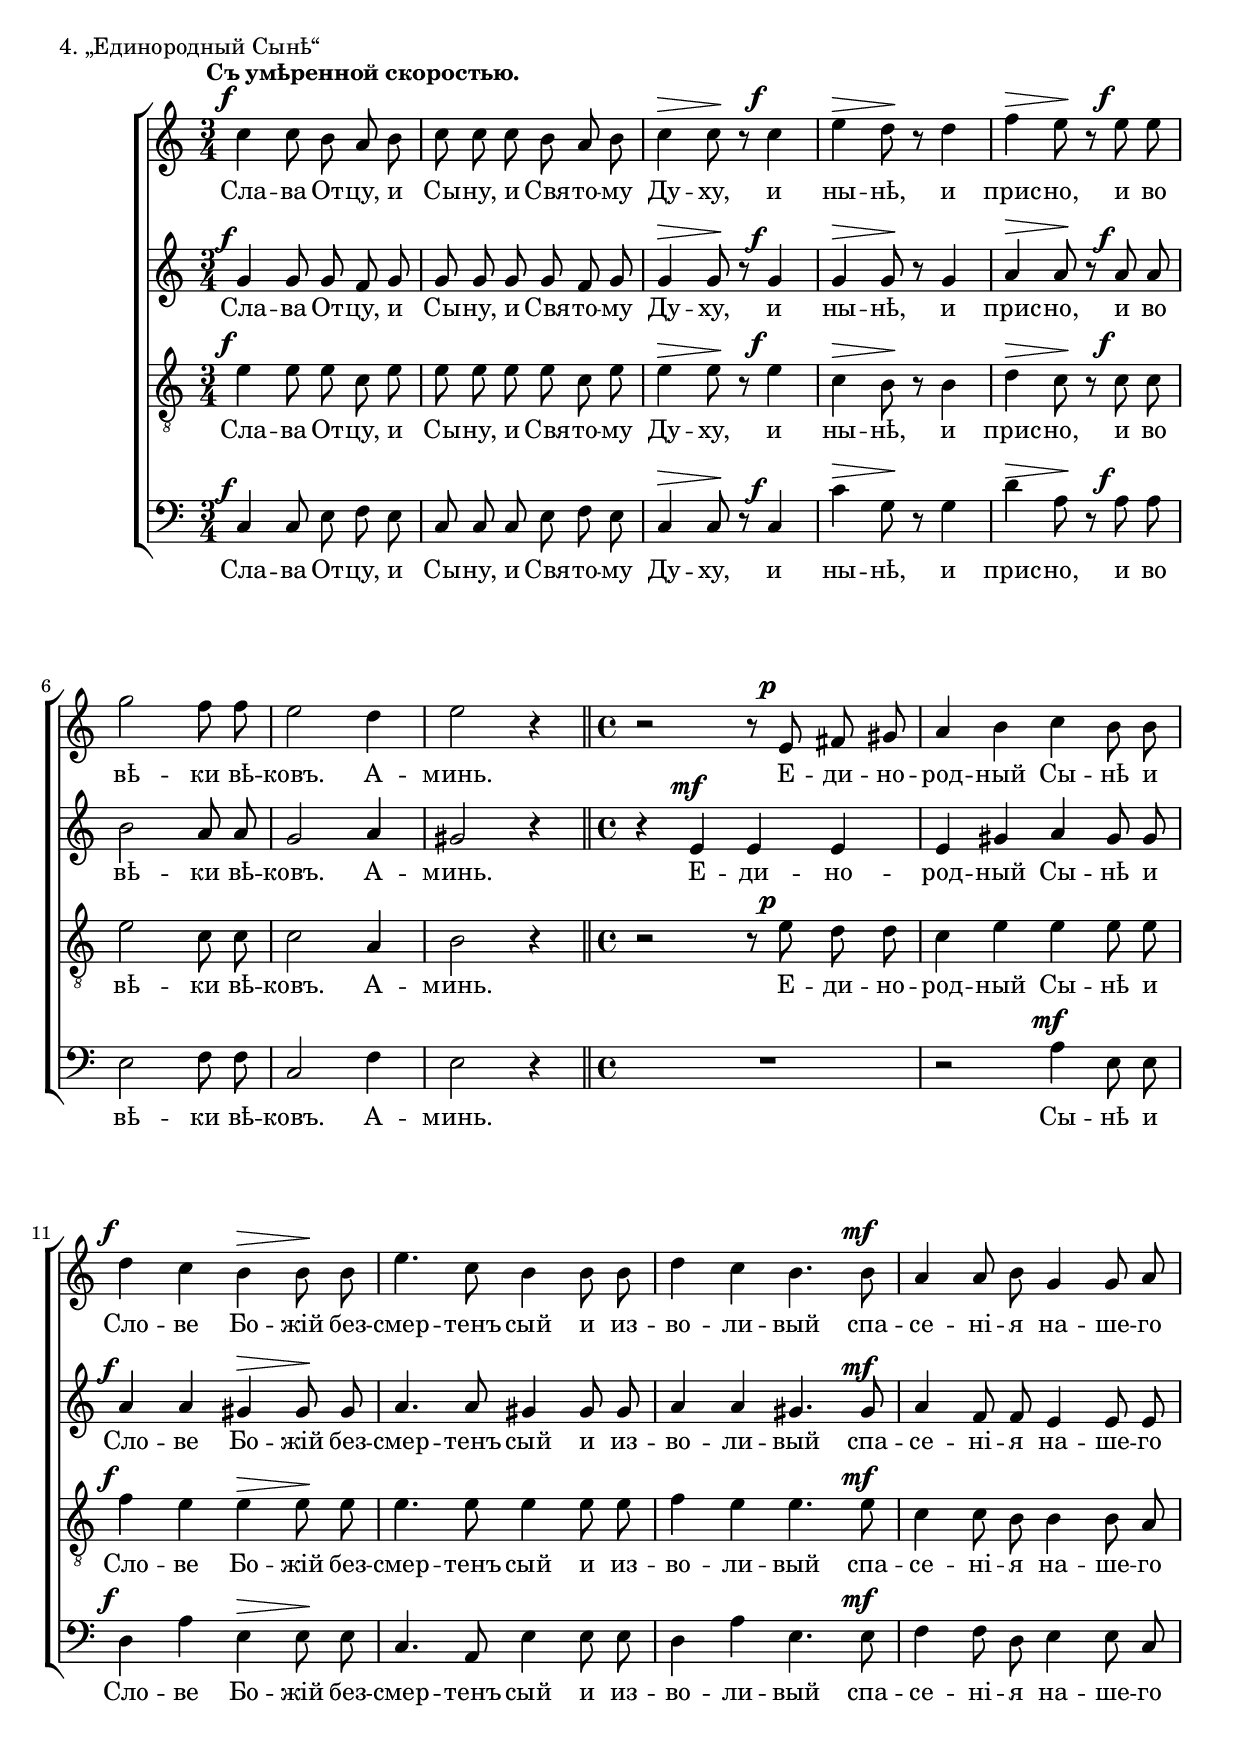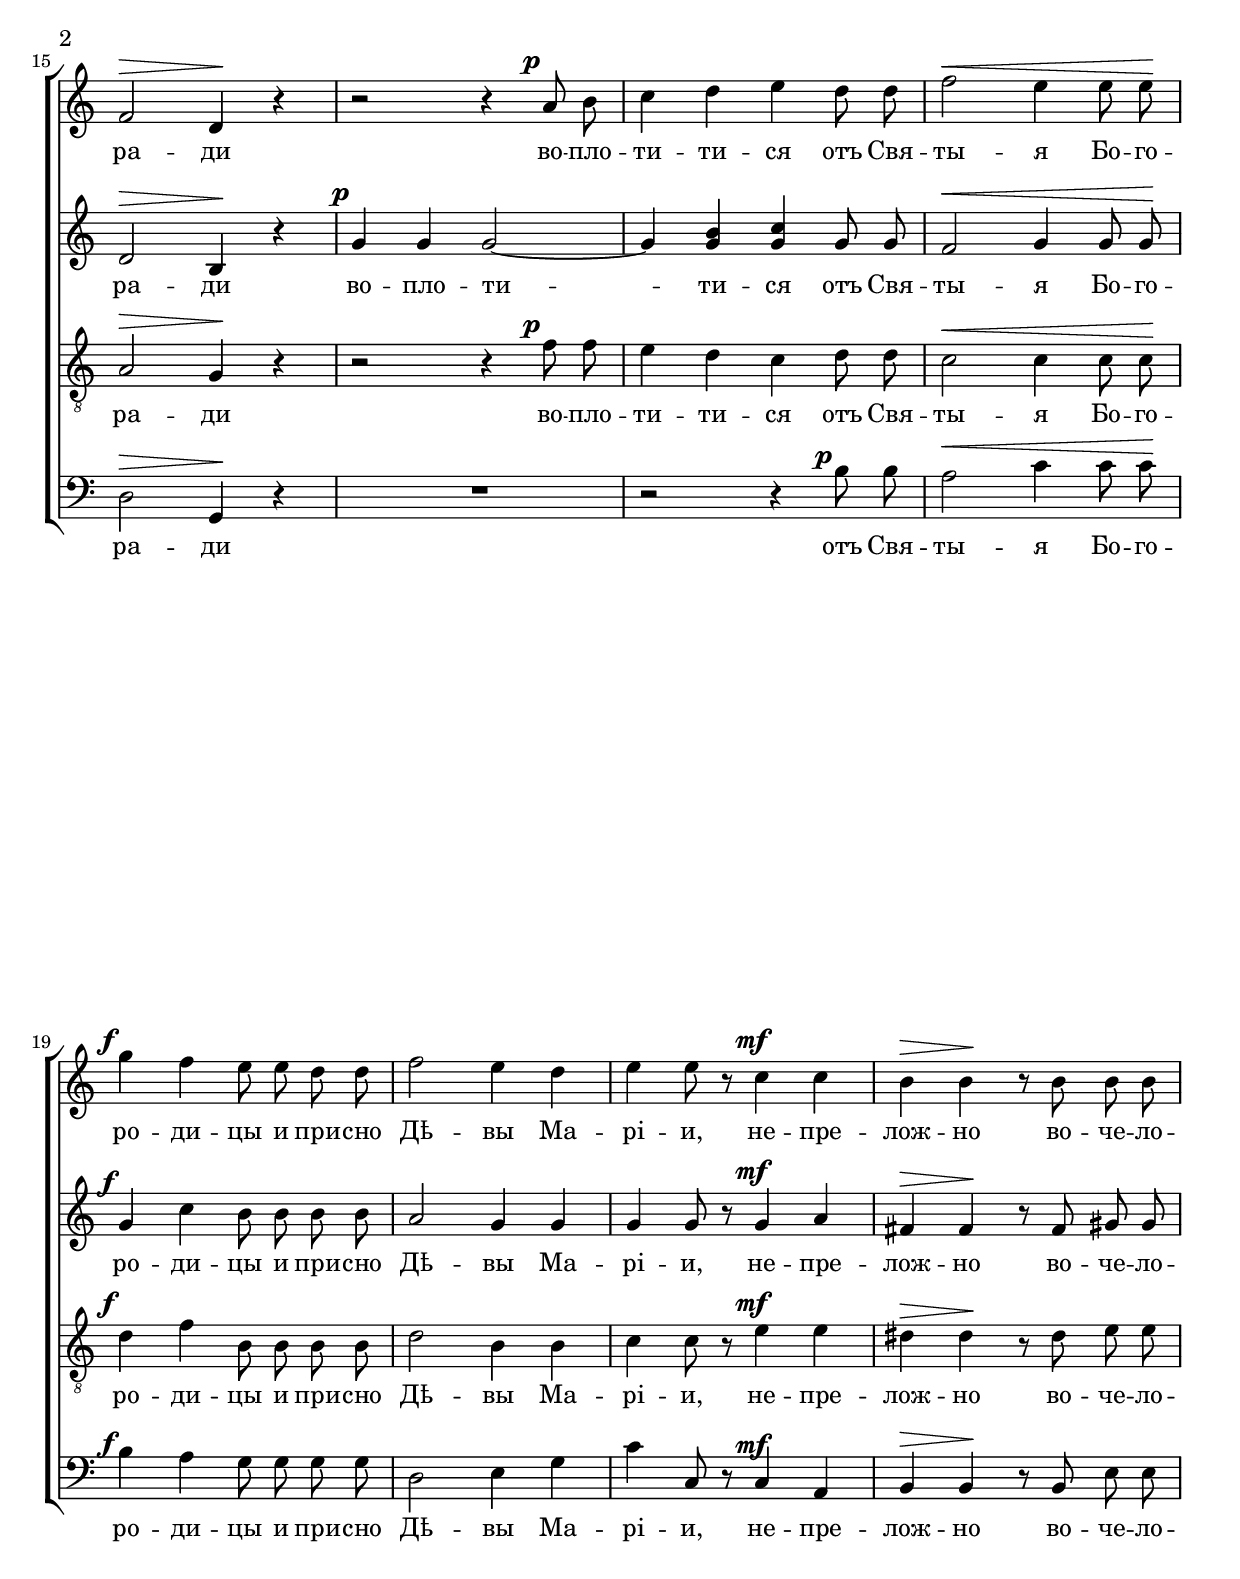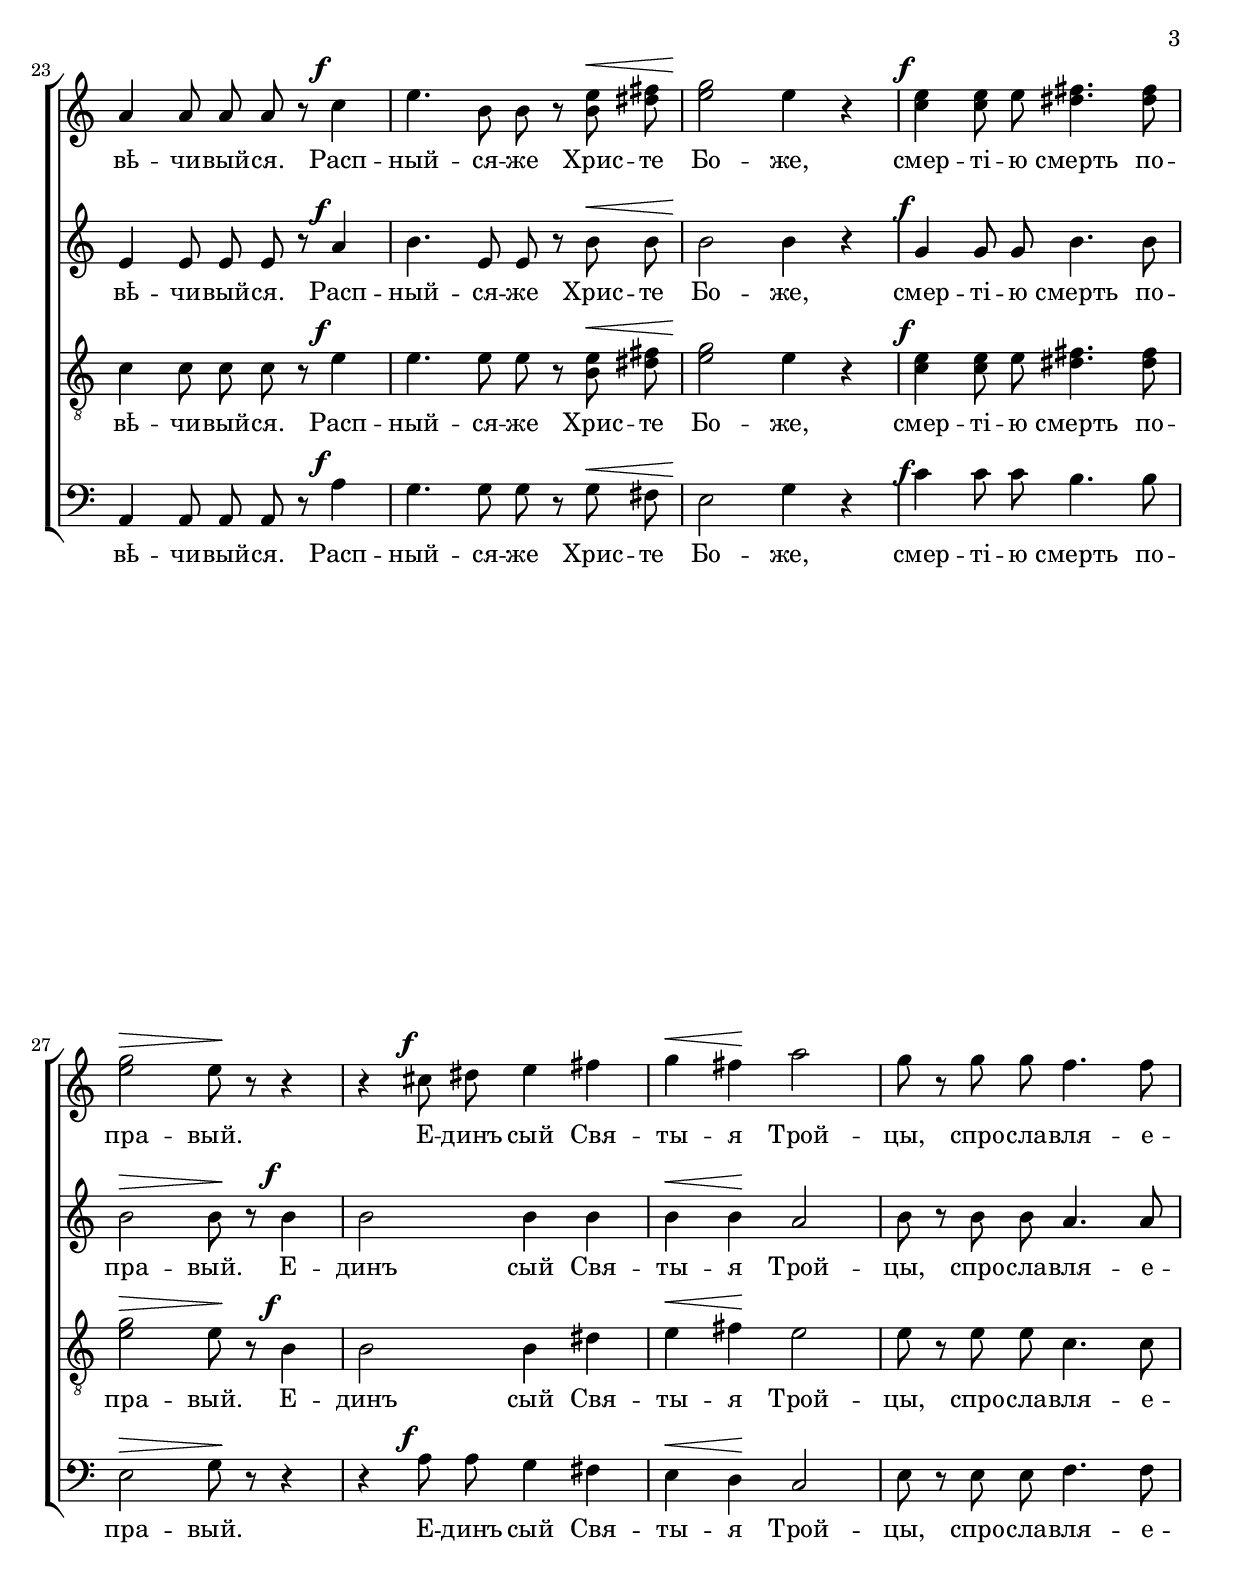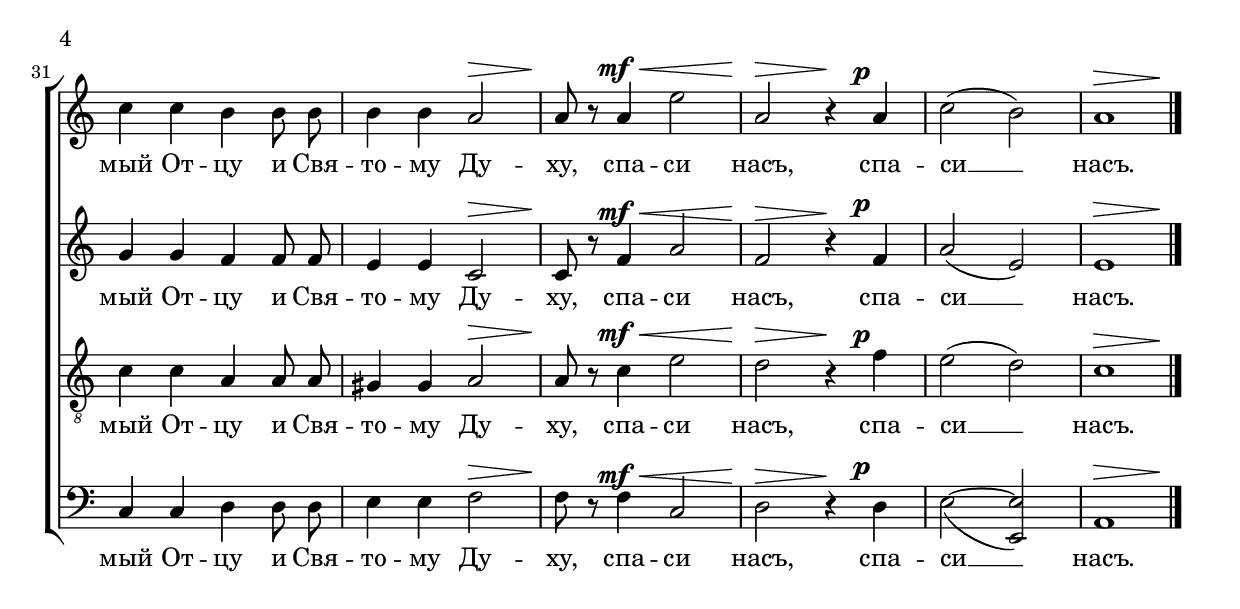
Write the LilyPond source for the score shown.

dtDown = { \once\override DynamicText #'extra-offset = #'(0 . -1) }
hpDown = { \once\override Hairpin #'extra-offset = #'(0 . -1) }

sopNotes = {
	\time 3/4
	s2.*0^\markup{"" \translate #'(-3 . 0) \bold "Съ умѣренной скоростью."}
	c''4\f c''8 b'8 a'8 b'8 | c''8 c''8 c''8 b'8 a'8 b'8 | c''4\> c''8\! r8 c''4\f | e''4\> d''8\! r8 d''4 |
	%5
	f''4\> e''8\! r8 e''8\f e''8 | g''2 f''8 f''8 | e''2 d''4 | e''2 r4 \bar "||"
	%9
	\time 4/4 r2 r8 e'8\p fis'8 gis'8 | a'4 b'4 c''4 b'8 b'8 | d''4\f c''4 b'4\> b'8\! b'8 |
	%12
	e''4. c''8 b'4 b'8 b'8 | d''4 c''4 b'4. b'8\mf | a'4 a'8 b'8 g'4 g'8 a'8 |
	%15
	f'2\> d'4\! r4 | r2 r4 a'8\p b'8 | c''4 d''4 e''4 d''8 d''8 | f''2\< e''4 e''8 e''8\! |
	%19
	g''4\f f''4 e''8 e''8 d''8 d''8 | f''2 e''4 d''4 | e''4 e''8 r8 c''4\mf c''4 | b'4\> b'4\! r8 b'8 b'8 b'8 |
	%23
	a'4 a'8 a'8 a'8 r8 c''4\f | e''4. b'8 b'8 r8 <b' e''>8\< <dis'' fis''>8 | <e'' g''>2\! e''4 r4 |
	%26
	<c'' e''>4\f <c'' e''>8 e''8 <dis'' fis''>4. <dis'' fis''>8 | <e'' g''>2\> e''8\! r8 r4 |
	%28
	r4 cis''8\f dis''8 e''4 fis''4 | g''4\< fis''4\! a''2 | g''8 r8 g''8 g''8 f''4. f''8 |
	%31
	c''4 c''4 b'4 b'8 b'8 | b'4 b'4 a'2\> | a'8\! r8 a'4\mf\< e''2 | a'2\!\> r4\! a'4\p |
	%35
	c''2( b'2) | << \context Voice = sopVoice { a'1 } \\ { s2.^\> s4\! } >> \bar "|."
}
altNotes = {
	\dtDown g'4\f g'8 g'8 f'8 g'8 | g'8 g'8 g'8 g'8 f'8 g'8 | g'4\> g'8\! r8 \dtDown g'4\f | g'4\> g'8\! r8 g'4 |
	a'4\> a'8\! r8 \dtDown a'8\f a'8 | b'2 a'8 a'8 | g'2 a'4 | gis'2 r4 | r4 e'4\mf e'4 e'4 | e'4 gis'4 a'4 gis'8 gis'8 |
	
	\dtDown a'4\f a'4 gis'4\> gis'8\! gis'8 | a'4. a'8 gis'4 gis'8 gis'8 | a'4 a'4 gis'4. \once\override DynamicText #'extra-offset = #'(0 . -0.75) gis'8\mf | a'4 f'8 f'8 e'4 e'8 e'8 |
	d'2\> b4\! r4 | g'4\p g'4 g'2 ~ | g'4 <g' b'>4 <g' c''>4 g'8 g'8 | f'2\< g'4 g'8 g'8\! |
	\dtDown g'4\f c''4 b'8 b'8 b'8 b'8 | a'2 g'4 g'4 | g'4 g'8 r8 g'4\mf a'4 | fis'4\> fis'4\! r8 fis'8 gis'8 gis'8 |
	
	e'4 e'8 e'8 e'8 r8 \dtDown a'4\f | b'4. e'8 e'8 r8 b'8\< b'8 | b'2\! b'4 r4  | \once\override DynamicText #'extra-offset = #'(0 . -0.75) g'4\f g'8 g'8 b'4. b'8 |
	b'2\> b'8\! r8 b'4\f | b'2 b'4 b'4 | b'4\< b'4\! a'2 | b'8 r8 b'8 b'8 a'4. a'8 |
	g'4 g'4 f'4 f'8 f'8 | e'4 e'4 c'2\> | c'8\! r8 \dtDown \hpDown f'4\mf\< a'2 | \hpDown f'2\!\> r4\! f'4\p | a'2( e'2) | << \context Voice = altVoice { e'1 } \\ { s2.^\> s4\! } >> |
}
tenNotes = {
	e'4\f e'8 e'8 c'8 e'8 | e'8 e'8 e'8 e'8 c'8 e'8 | e'4\> e'8\! r8 e'4\f | c'4\> b8\! r8 b4 |
	d'4\> c'8\! r8 c'8\f c'8 | e'2 c'8 c'8 | c'2 a4 | b2 r4 | r2 r8 e'8\p d'8 d'8 | c'4 e'4 e'4 e'8 e'8 |
	
	f'4\f e'4 e'4\> e'8\! e'8 | e'4. e'8 e'4 e'8 e'8 | f'4 e'4 e'4. e'8\mf | c'4 c'8 b8 b4 b8 a8 |
	a2\> g4\! r4 | r2 r4 f'8\p f'8 | e'4 d'4 c'4 d'8 d'8 | c'2\< c'4 c'8 c'8\! |
	d'4\f f'4 b8 b8 b8 b8 | d'2 b4 b4 | c'4 c'8 r8 e'4\mf e'4 | dis'4\> dis'4\! r8 dis'8 e'8 e'8 |
	
	c'4 c'8 c'8 c'8 r8 e'4\f | e'4. e'8 e'8 r8 <b e'>8\< <dis' fis'>8 | <e' g'>2\! e'4 r4 | <c' e'>4\f <c' e'>8 e' <dis' fis'>4. <dis' fis'>8 |
	<e' g'>2\> e'8\! r8 b4\f | b2 b4 dis'4 | e'4\< fis'4\! e'2 | e'8 r8 e'8 e'8 c'4. c'8 |
	c'4 c'4 a4 a8 a8 | gis4 gis4 a2\> | a8\! r8 c'4\mf\< e'2 | d'2\!\> r4\! f'4\p | e'2( d'2) | << \context Voice = tenVoice { c'1 } \\ { s2.^\> s4\! } >> |
}
basNotes = {
	\dtDown c4\f c8 e8 f8 e8 | c8 c8 c8 e8 f8 e8 | c4\> c8\! r8 \dtDown c4\f | c'4\> g8\! r8 g4 |
	%5
	\once\override Hairpin #'extra-offset = #'(0 . -0.5) d'4\> a8\! r8 a8\f a8 | e2 f8 f8 | c2 f4 |
	%8
	e2 r4 | R1 | r2 a4\mf e8 e8 |
	%11
	d4\f a4 e4\> e8\! e8 | c4. a,8 e4 e8 e8 | d4 a4 e4. e8\mf f4 f8 d8 e4 e8 c8 |
	%14
	d2\> g,4\! r4 | R1 | r2 r4 b8\p b8 | a2\< c'4 c'8 c'8\! |
	%18
	\once\override DynamicText #'extra-offset = #'(0 . -0.75) b4\f a4 g8 g8 g8 g8 | d2 e4 g4 | c'4 c8 r8 \dtDown c4\mf a,4 | b,4\> b,4\! r8 b,8 e8 e8 |
	%22
	a,4 a,8 a,8 a,8 r8 a4\f | g4. g8 g8 r8 g8\< fis8 | e2\! g4 r4 |
	%25
	\once\override DynamicText #'extra-offset = #'(0 . -0.85) c'4\f c'8 c'8 b4. b8 | e2\> g8\! r8 r4 |
	%27
	r4 a8\f a8 g4 fis4 | e4\< d4\! c2 | e8 r8 e8 e8 f4. f8 |
	%30
	c4 c4 d4 d8 d8 | e4 e4 f2\> | f8\! r8 \dtDown \hpDown f4\mf\< c2 | \hpDown d2\!\> r4\! d4\p |
	%34
	\slurDown e2( ~ <e, e>2) | << \context Voice = basVoice { a,1 } \\ { s2.^\> s4\! } >> |
}

sopText = \lyricmode {
	Сла -- ва От -- цу, и Сы -- ну, и Свя -- то -- му Ду -- ху, и ны -- нѣ, и
	прис -- но, и во вѣ -- ки вѣ -- ковъ. А -- минь. Е -- ди -- но -- род -- ный Сы -- нѣ и
	Сло -- ве Бо -- жій без -- смер -- тенъ сый и из -- во -- ли -- вый спа -- се -- ні -- я на -- ше -- го
	ра -- ди во -- пло -- ти -- ти -- ся отъ Свя -- ты -- я Бо -- го --
	ро -- ди -- цы и при -- сно Дѣ -- вы Ма -- рі -- и, не -- пре -- лож -- но во -- че -- ло --
	вѣ -- чи -- вый -- ся. Расп -- ный -- ся -- же Хрис -- те Бо -- же, смер -- ті -- ю смерть по --
	пра -- вый. Е -- динъ сый Свя -- ты -- я Трой -- цы, спро -- сла -- вля -- е --
	мый От -- цу и Свя -- то -- му Ду -- ху, спа -- си насъ, спа -- си __ насъ.
}
altText = \lyricmode {
	Сла -- ва От -- цу, и Сы -- ну, и Свя -- то -- му Ду -- ху, и ны -- нѣ, и
	прис -- но, и во вѣ -- ки вѣ -- ковъ. А -- минь. Е -- ди -- но -- род -- ный Сы -- нѣ и
	Сло -- ве Бо -- жій без -- смер -- тенъ сый и из -- во -- ли -- вый спа -- се -- ні -- я на -- ше -- го
	ра -- ди во -- пло -- ти -- ти -- ся отъ Свя -- ты -- я Бо -- го --
	ро -- ди -- цы и при -- сно Дѣ -- вы Ма -- рі -- и, не -- пре -- лож -- но во -- че -- ло --
	вѣ -- чи -- вый -- ся. Расп -- ный -- ся -- же Хрис -- те Бо -- же, смер -- ті -- ю смерть по --
	пра -- вый. Е -- динъ сый Свя -- ты -- я Трой -- цы, спро -- сла -- вля -- е --
	мый От -- цу и Свя -- то -- му Ду -- ху, спа -- си насъ, спа -- си __ насъ.
}
tenText = \lyricmode {
	Сла -- ва От -- цу, и Сы -- ну, и Свя -- то -- му Ду -- ху, и ны -- нѣ, и
	прис -- но, и во вѣ -- ки вѣ -- ковъ. А -- минь. Е -- ди -- но -- род -- ный Сы -- нѣ и
	Сло -- ве Бо -- жій без -- смер -- тенъ сый и из -- во -- ли -- вый спа -- се -- ні -- я на -- ше -- го
	ра -- ди во -- пло -- ти -- ти -- ся отъ Свя -- ты -- я Бо -- го --
	ро -- ди -- цы и при -- сно Дѣ -- вы Ма -- рі -- и, не -- пре -- лож -- но во -- че -- ло --
	вѣ -- чи -- вый -- ся. Расп -- ный -- ся -- же Хрис -- те Бо -- же, смер -- ті -- ю смерть по --
	пра -- вый. Е -- динъ сый Свя -- ты -- я Трой -- цы, спро -- сла -- вля -- е --
	мый От -- цу и Свя -- то -- му Ду -- ху, спа -- си насъ, спа -- си __ насъ.
}
basText = \lyricmode {
	Сла -- ва От -- цу, и Сы -- ну, и Свя -- то -- му Ду -- ху, и ны -- нѣ, и
	прис -- но, и во вѣ -- ки вѣ -- ковъ. А -- минь. Сы -- нѣ и
	Сло -- ве Бо -- жій без -- смер -- тенъ сый и из -- во -- ли -- вый спа -- се -- ні -- я на -- ше -- го
	ра -- ди отъ Свя -- ты -- я Бо -- го --
	ро -- ди -- цы и при -- сно Дѣ -- вы Ма -- рі -- и, не -- пре -- лож -- но во -- че -- ло --
	вѣ -- чи -- вый -- ся. Расп -- ный -- ся -- же Хрис -- те Бо -- же, смер -- ті -- ю смерть по --
	пра -- вый. Е -- динъ сый Свя -- ты -- я Трой -- цы, спро -- сла -- вля -- е --
	мый От -- цу и Свя -- то -- му Ду -- ху, спа -- си насъ, спа -- си __ насъ.
}

\score {
	\new ChoirStaff <<
		\new Staff = sopStaff {
			\clef treble \key c \major
			\new Voice = sopVoice { \autoBeamOff \dynamicUp \sopNotes }
		}
		\new Lyrics \lyricsto sopVoice { \sopText }
		\new Staff = altStaff {
			\clef treble \time 3/4 \key c \major
			\new Voice = altVoice { \autoBeamOff \dynamicUp \altNotes }
		}
		\new Lyrics \lyricsto altVoice { \altText }
		\new Staff = tenStaff {
			\clef "G_8" \time 3/4 \key c \major
			\new Voice = tenVoice { \autoBeamOff \dynamicUp \tenNotes }
		}
		\new Lyrics \lyricsto tenVoice { \tenText }
		\new Staff = basStaff {
			\clef bass \time 3/4 \key c \major
			\new Voice = basVoice { \autoBeamOff \dynamicUp \basNotes }
		}
		\new Lyrics \lyricsto basVoice { \basText }
 	>>
	\layout {
		system-count = 8
		\context {
			\Score
			\override BarNumber #'extra-offset = #'(-0.75 . 0.25)
			\override NonMusicalPaperColumn #'line-break-system-details = #'((alignment-offsets . (
					0 -5.5
					-12 -17.5
					-24 -29.5
					-36 -41.5)))
		}
		\context {
			\Voice
			hairpinToBarline = ##f
			\override DynamicText #'X-offset = #-1.75
		}
	}
	\header{ piece = "4. „Единородный Сынѣ“" }
}
\score {
  <<
    \new Staff  {
      \set Staff.midiInstrument = "oboe"
      \new Voice { \sopNotes }
    }
    \new Staff {
      \set Staff.midiInstrument = "violin"
      \new Voice { \altNotes }
    }
    \context Staff {
      \set Staff.midiInstrument = "viola"
      \new Voice { \tenNotes }
    }
    \context Staff {
      \set Staff.midiInstrument = "cello"
      \new Voice { \basNotes }
    }
  >>
  \midi {
    \context {
      \Score
      tempoWholesPerMinute = #(ly:make-moment 76 4)
    }
  }
}

